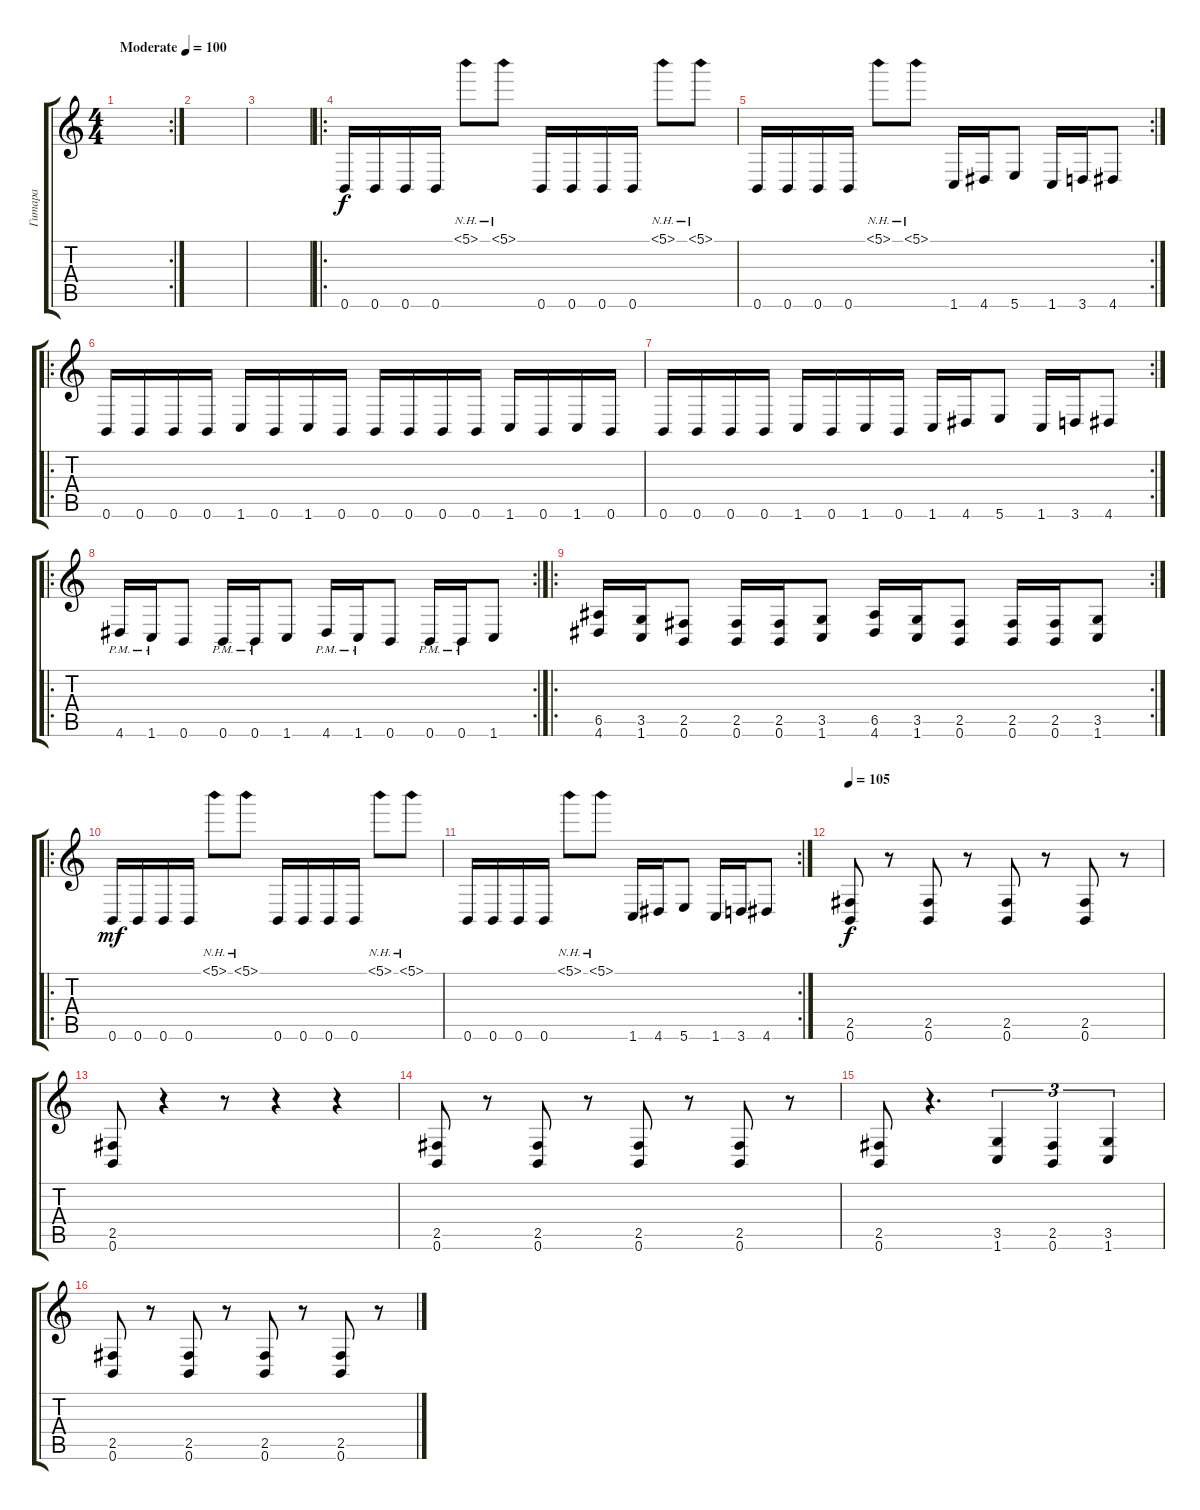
\track ("Гитара" "Гитара") {instrument distortionguitar}
\staff {score tabs}
\tuning (B3 Gb3 D3 A2 E2 B1) {hide}
\rc 2
\ts (4 4)
\tempo (100 "Moderate")
\clef g2
\ks c
|
|
|
\ro
0.6.16 0.6.16 0.6.16 0.6.16 5.1{nh}.8 5.1{nh}.8 0.6.16 0.6.16 0.6.16 0.6.16 5.1{nh}.8 5.1{nh}.8 |
\rc 2
0.6.16 0.6.16 0.6.16 0.6.16 5.1{nh}.8 5.1{nh}.8 1.6.16 4.6.16 5.6.8 1.6.16 3.6.16 4.6.8 |
\ro
0.6.16{dy f} 0.6.16 0.6.16 0.6.16 1.6.16 0.6.16 1.6.16 0.6.16 0.6.16 0.6.16 0.6.16 0.6.16 1.6.16 0.6.16 1.6.16 0.6.16 |
\rc 2
0.6.16 0.6.16 0.6.16 0.6.16 1.6.16 0.6.16 1.6.16 0.6.16 1.6.16 4.6.16 5.6.8 1.6.16 3.6.16 4.6.8 |
\ro
\rc 2
4.6{pm}.16 1.6{pm}.16 0.6.8 0.6{pm}.16 0.6{pm}.16 1.6.8 4.6{pm}.16 1.6{pm}.16 0.6.8 0.6{pm}.16 0.6{pm}.16 1.6.8 |
\ro
\rc 2
(6.5 4.6).16 (3.5 1.6).16 (2.5 0.6).8 (2.5 0.6).16 (2.5 0.6).16 (3.5 1.6).8 (6.5 4.6).16 (3.5 1.6).16 (2.5 0.6).8 (2.5 0.6).16 (2.5 0.6).16 (3.5 1.6).8 |
\ro
0.6.16{dy mf} 0.6.16 0.6.16 0.6.16 5.1{nh}.8 5.1{nh}.8 0.6.16 0.6.16 0.6.16 0.6.16 5.1{nh}.8 5.1{nh}.8 |
\rc 2
0.6.16 0.6.16 0.6.16 0.6.16 5.1{nh}.8 5.1{nh}.8 1.6.16 4.6.16 5.6.8 1.6.16 3.6.16 4.6.8 |
\tempo 105
(2.5 0.6).8{dy f} r.8 (2.5 0.6).8 r.8 (2.5 0.6).8 r.8 (2.5 0.6).8 r.8 |
(2.5 0.6).8 r.4 r.8 r.4 r.4 |
(2.5 0.6).8 r.8 (2.5 0.6).8 r.8 (2.5 0.6).8 r.8 (2.5 0.6).8 r.8 |
(2.5 0.6).8 r.4{d} (3.5 1.6).4{tu (3 2)} (2.5 0.6).4{tu (3 2)} (3.5 1.6).4{tu (3 2)} |
(2.5 0.6).8 r.8 (2.5 0.6).8 r.8 (2.5 0.6).8 r.8 (2.5 0.6).8 r.8
